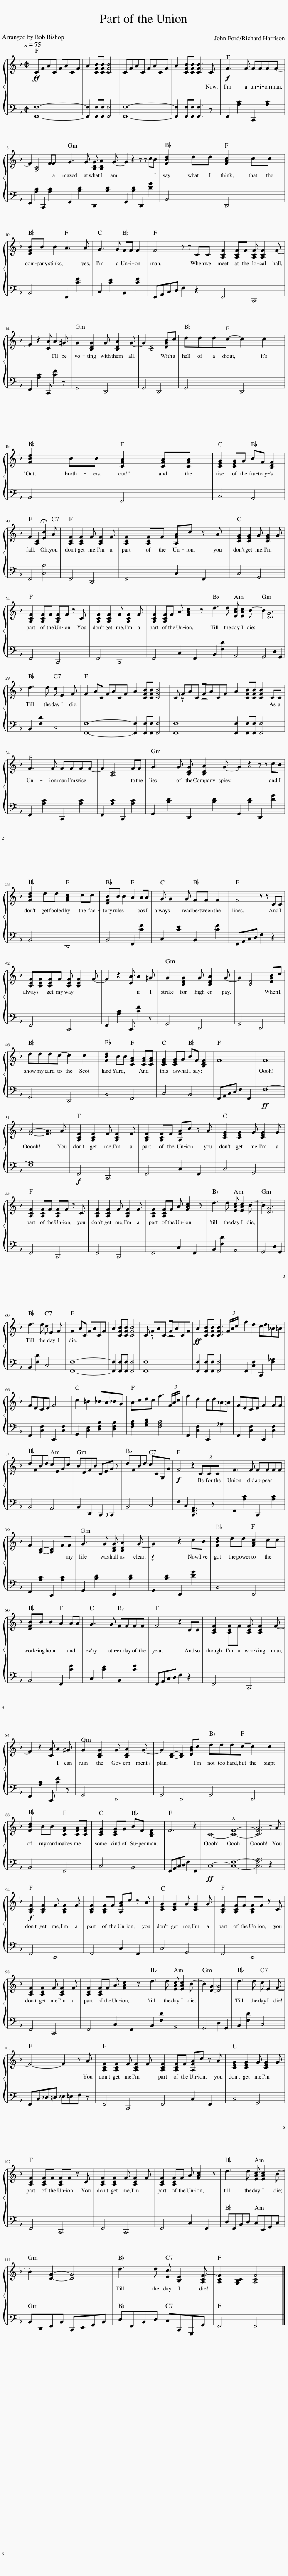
X:1
%%score { ( 1 3 ) | 2 }
L:1/8
Q:1/2=75
M:2/2
I:linebreak $
K:F
V:1 treble
V:3 treble
V:2 bass
V:1
!ff! CFAC FACF | A2 [CFB][CFB] [CFB]4 | CFAC FACF | A2 [CFB][CFB] [CFB]3 C |!f! F3 F FFFF- |$ %5
 F2 [A,C]4 FF | G3 G [B,DG] [B,DA]2 G- | G2 z2 z z cB | [FBd]2 dd [FAc]2 cc |$ [DFB]B B2 A3 A | %10
 G3 G FF F2 | F4 z z CC | [A,CF]2 [A,CF]F [A,CF] [A,CF]2 F- |$ F2 z2 [CA] A2 ^G | G2 [B,DG]2 G [B,DA]2 G- | %15
 G2 [B,D]4 [DGB]c | dddc- c2 c2 |$ [FBd]2 BB [CFA]2 [CFA][CFA] | [CEG]2 [CEG]G BF [B,DF]2 |$ F2 [A,C]2 !fermata![Ec]3 A || %20
 [A,CF]2 [A,CF]2 F [A,CF]2 F | [A,CF]2 [A,CF]F [A,FA]c z A | [CEG]2 [CEG]2 G [CEG]2 G |$ [A,CF]2 [A,CF]F [A,CF]F z C | [A,CF]2 [A,CF]2 F [A,CF]2 F | %25
 [A,CF]2 [A,CF]F A [FAc]2 z | d3 d [EAc] [EAc]2 B- | B2 [DG]6 |$ d3 d c E2 F | F2 AC FACF | %30
 A2 [CFB][CFB] [CFB]4 | x FAC FACF | A2 [CFB][CFB] [CFB]2 CC |$ F3 F FFFF- | F2 [A,C]4 FF | %35
 G3 G [B,DG] [B,DA]2 G- | G2 z2 z z cB |$ [FBd]2 dd [FAc]2 cc | [DFB]B B2 A2 AA | G G2 G FF F2 | %40
 F4 z z CC |$ [A,CF][A,CF][A,CF]F [A,CF] [A,CF]2 F- | F2 z2 [CA] A2 ^G | G2 [B,DG]2 G [B,DA]2 G- | G2 [B,D]4 [DGB]c |$ %45
 dddc- c2 c2 | [FBd]2 BB [CFA]2 [CFA][CFA] | [CEG]2 [CEG]G BF [B,DF]2 | F8 | F8 |$ %50
 [FA]4- [FA]3 A | [A,CF]2 [A,CF]2 F [A,CF]2 F | [A,CF]2 [A,CF]F [A,FA]c z A | [CEG]2 [CEG]2 G [CEG]2 G |$ [A,CF]2 [A,CF]F [A,CF]F z C | %55
 [A,CF]2 [A,CF]2 F [A,CF]2 F | [A,CF]2 [A,CF]F A [FAc]2 z | d3 d [EAc] [EAc]2 B- | B2 [DG]6 |$ d3 d c E2 F | %60
 F2 AC FACF | A2 [CFB][CFB] [CFB]4 | x FAC FACF |!ff! A2 [CFB][CFB] [CFB]3 (3F/A/c/ | f2 d2 cd_A=A |$ %65
 FDCD F4 | c2 =B2 _BA_BG | Acdc f3 (3F/A/c/ | f2 d2 cd_A=A | FDCD F2 FF |$ %70
 dFBd cEGc | BDFB CEG z | dFBd cCG,G |!f! F4 z2 (3CCC | F3 F FFFF |$ %75
 F2 [A,C]2- [A,C]2 FF | G3 G [B,DG] [B,DA]2 G- | G2 z2 z2 cB | [FBd]2 dd [FAc]2 cc |$ [DFB]B B2 A2 AA | %80
 G3 G FFFF | F4 z2 CC | [A,CF]2 [A,CF]F [A,CF] [A,CF]2 F- |$ F2 z2 [CA] A2 ^G | G2 [B,DG]2 G [B,DA]2 G- | %85
 G2 [B,D]2- [B,D]2 [DGB]c | dddc- c2 c2 |$ [FBd]2 BB [CFA]2 [CFA][CFA] | [CEG]2 [CEG]G BF [B,DF]2 | F6 z2 | %90
 C8- | !^![CF]8- | [CFA]6 z A |$!f! [A,CF]2 [A,CF]2 F [A,CF]2 F | [A,CF]2 [A,CF]F [A,FA]c z A | %95
 [CEG]2 [CEG]2 G [CEG]2 G | [A,CF]2 [A,CF]F [A,CF]F z C |$ [A,CF]2 [A,CF]2 F [A,CF]2 F | [A,CF]2 [A,CF]F A [FAc]2 z | d3 d [EAc] [EAc]2 B- | %100
 B2 [DG]2- [DG]4 | d3 d c E2 F- |$ F4- F2 z A | [A,CF]2 [A,CF]2 F [A,CF]2 F | [A,CF]2 [A,CF]F [A,FA]c z A | %105
 [CEG]2 [CEG]2 G [CEG]2 G |$ [A,CF]2 [A,CF]F [A,CF]F z C | [A,CF]2 [A,CF]2 F [A,CF]2 F | [A,CF]2 [A,CF]F A [FAc]2 z | d3 d [EAc] [EAc]2 B- |$ %110
 B2 [DG]2- [DG]4 | d3 d [Ec] [B,E]2 [A,CF-] | [A,CF]2 [G,B,C]2 [A,CF]4 |] %113
V:2
 [F,,F,]8- | [F,,F,]2 [F,,F,][F,,F,] [F,,F,]4 | [F,,F,]8- | [F,,F,]2 [F,,F,][F,,F,] [F,,F,]3 z | F,,2 [A,C]2 C,,2 [A,C]2 |$ %5
 F,,2 [A,C]2 C,,2 [A,C]2 | G,,2 [B,D]2 D,,2 [B,D]2 | G,,2 [B,D]2 D,,2 [DG]2 | B,,4 D,,4 |$ B,,4 F,,2 [CF]2 | %10
 C,2 [CE]2 B,,2 [CF]2 | F,,A,,C,D, F,2 z2 | F,,4 C,,4 |$ F,,2 [A,C]2 C,, [CF]2 z | G,,4 D,,4 | %15
 G,,4 D,,4 | G,,4 D,,4 |$ B,,4 F,,4 | C,4 A,,4 |$ F,,4 [C,B,]4 || %20
 F,,4 C,,4 | F,,4 C,2 F,,2 | C,4 G,,4 |$ F,,4 C,,4 | F,,4 C,,4 | %25
 F,,4 C,2 F,,2 | B,,2 [F,D]2 A,,4 | G,,4 D,2 G,,2 |$ B,,2 [F,D]2 C,4 | [F,,F,]8- | %30
 [F,,F,]2 [F,,F,][F,,F,] [F,,F,]4 | [F,,F,]8 | [F,,F,]2 [F,,F,][F,,F,] [F,,F,]4 |$ F,,2 [A,C]2 C,,2 [A,C]2 | F,,2 [A,C]2 C,,2 [A,C]2 | %35
 G,,2 [B,D]2 D,,2 [B,D]2 | G,,2 [B,D]2 D,,2 [DG]2 |$ B,,4 D,,4 | B,,4 F,,2 [CF]2 | C,2 [CE]2 B,,2 [CF]2 | %40
 F,,A,,C,D, F,2 z2 |$ F,,4 C,,4 | F,,2 [A,C]2 C,, [CF]2 z | G,,4 D,,4 | G,,4 D,,4 |$ %45
 G,,4 D,,4 | B,,4 F,,4 | C,4 B,,4 | F,,A,,C,D, F,2 F,,2 |!ff! F,8- |$ %50
 [F,A,]8 |!f! F,,4 C,,4 | F,,4 C,2 F,,2 | C,4 G,,4 |$ F,,4 C,,4 | %55
 F,,4 C,,4 | F,,4 C,2 F,,2 | B,,2 [F,D]2 A,,4 | G,,4 D,2 G,,2 |$ B,,2 [F,D]2 C,4 | %60
 [F,,F,]8- | [F,,F,]2 [F,,F,][F,,F,] [F,,F,]4 | [F,,F,]8 | [F,,F,]2 [F,,F,][F,,F,] [F,,F,]4 | F,,2 [C,F,]2 C,,2 [F,_A,]2 |$ %65
 F,,2 [C,F,]2 C,,2 [C,F,]2 | G,,2 [C,E,]2 [D,F,B,]2 [D,F,B,]2 | [F,A,C]2 [G,B,D]2 [F,A,C]4 | F,,2 [C,F,]2 C,,2 _A,2 | F,,2 [C,F,]2 C,,2 [C,F,]2 |$ %70
 B,,4 A,,4 | B,,2 D,,2 C,,2 _C,,2 | B,,4 C,4 | F,2 C,2 [C,,F,,A,,]3 z | F,,2 [A,C]2 C,,2 [A,C]2 |$ %75
 F,,2 [A,C]2 C,,2 [A,C]2 | G,,2 [B,D]2 D,,2 [B,D]2 | G,,2 [B,D]2 D,,2 [DG]2 | B,,4 D,,4 |$ B,,4 F,,2 [CF]2 | %80
 C,2 [CE]2 B,,2 [CF]2 | F,,A,,C,D, F,2 z2 | F,,4 C,,4 |$ F,,2 [A,C]2 C,, [CF]2 z | G,,4 D,,4 | %85
 G,,4 D,,4 | G,,4 D,,4 |$ B,,4 F,,4 | C,4 B,,4 | F,,A,,C,D, F,2 F,,2 | %90
!ff! C,8- | [C,F,]8- | [C,F,A,]6 z2 |$ F,,4 C,,4 | F,,4 C,2 F,,2 | %95
 C,4 G,,4 | F,,4 C,,4 |$ F,,4 C,,4 | F,,4 C,2 F,,2 | B,,2 [F,D]2 A,,4 | %100
 G,,4 D,2 G,,2 | B,,2 [F,D]2 C,4 |$ F,,C,_D,=D, _E,=E,F, z | F,,4 C,,4 | F,,4 C,2 F,,2 | %105
 C,4 G,,4 |$ F,,4 C,,4 | F,,4 C,,4 | F,,4 C,2 F,,2 | D,F,,B,,D, C,E,,G,,C, |$ %110
 B,,D,,F,,B,, C,,E,,G,,B,, | D,F,,B,,D, C,C,,G,,,G,, | F,,4 F,,4 |] %113
V:3
 x8 | x8 | x8 | x8 | x8 |$ %5
 x8 | x8 | x8 | x8 |$ x8 | %10
 x8 | x8 | x8 |$ x8 | x8 | %15
 x8 | x8 |$ x8 | x8 |$ x8 || %20
 x8 | x8 | x8 |$ x8 | x8 | %25
 x8 | x8 | x8 |$ x8 | x8 | %30
 x8 | C x3 z4 | x8 |$ x8 | x8 | %35
 x8 | x8 |$ x8 | x8 | x8 | %40
 x8 |$ x8 | x8 | x8 | x8 |$ %45
 x8 | x8 | x8 | x8 | x8 |$ %50
 x8 | x8 | x8 | x8 |$ x8 | %55
 x8 | x8 | x8 | x8 |$ x8 | %60
 x8 | x8 | C x3 z4 | x8 | x8 |$ %65
 x8 | x8 | x8 | x8 | x8 |$ %70
 x8 | x8 | x8 | x8 | x8 |$ %75
 x8 | x8 | x8 | x8 |$ x8 | %80
 x8 | x8 | x8 |$ x8 | x8 | %85
 x8 | x8 |$ x8 | x8 | x8 | %90
 x8 | x8 | x8 |$ x8 | x8 | %95
 x8 | x8 |$ x8 | x8 | x8 | %100
 x8 | x8 |$ x8 | x8 | x8 | %105
 x8 |$ x8 | x8 | x8 | x8 |$ %110
 x8 | x8 | x8 |] %113
